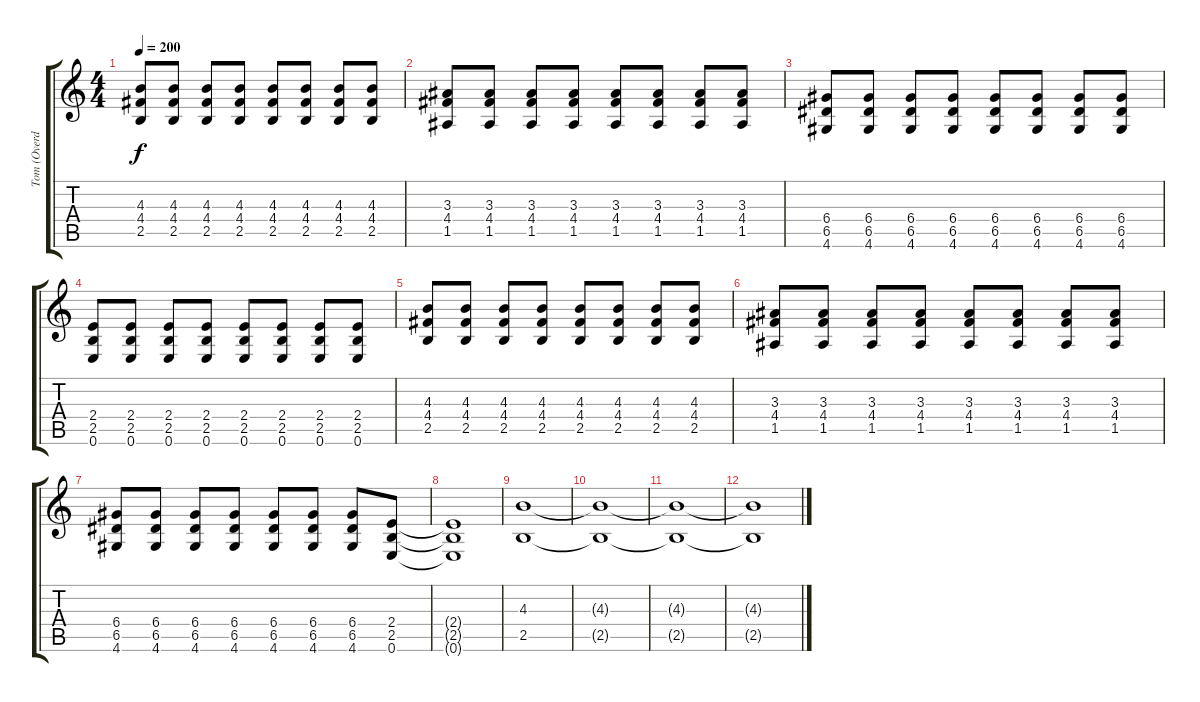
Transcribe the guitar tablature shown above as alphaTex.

\track ("Tom (Overdrive)" "Tom (Overd") {instrument overdrivenguitar}
\staff {score tabs}
\tuning (E4 B3 G3 D3 A2 E2) {hide}
\ts (4 4)
\tempo 200
\clef g2
\ks c
(4.3 4.4 2.5).8{dy f} (4.3 4.4 2.5).8 (4.3 4.4 2.5).8 (4.3 4.4 2.5).8 (4.3 4.4 2.5).8 (4.3 4.4 2.5).8 (4.3 4.4 2.5).8 (4.3 4.4 2.5).8 |
(3.3 4.4 1.5).8 (3.3 4.4 1.5).8 (3.3 4.4 1.5).8 (3.3 4.4 1.5).8 (3.3 4.4 1.5).8 (3.3 4.4 1.5).8 (3.3 4.4 1.5).8 (3.3 4.4 1.5).8 |
(6.4 6.5 4.6).8 (6.4 6.5 4.6).8 (6.4 6.5 4.6).8 (6.4 6.5 4.6).8 (6.4 6.5 4.6).8 (6.4 6.5 4.6).8 (6.4 6.5 4.6).8 (6.4 6.5 4.6).8 |
(2.4 2.5 0.6).8 (2.4 2.5 0.6).8 (2.4 2.5 0.6).8 (2.4 2.5 0.6).8 (2.4 2.5 0.6).8 (2.4 2.5 0.6).8 (2.4 2.5 0.6).8 (2.4 2.5 0.6).8 |
(4.3 4.4 2.5).8 (4.3 4.4 2.5).8 (4.3 4.4 2.5).8 (4.3 4.4 2.5).8 (4.3 4.4 2.5).8 (4.3 4.4 2.5).8 (4.3 4.4 2.5).8 (4.3 4.4 2.5).8 |
(3.3 4.4 1.5).8 (3.3 4.4 1.5).8 (3.3 4.4 1.5).8 (3.3 4.4 1.5).8 (3.3 4.4 1.5).8 (3.3 4.4 1.5).8 (3.3 4.4 1.5).8 (3.3 4.4 1.5).8 |
(6.4 6.5 4.6).8 (6.4 6.5 4.6).8 (6.4 6.5 4.6).8 (6.4 6.5 4.6).8 (6.4 6.5 4.6).8 (6.4 6.5 4.6).8 (6.4 6.5 4.6).8 (2.4 2.5 0.6).8 |
(2.4{t} 2.5{t} 0.6{t}).1 |
(4.3 2.5).1 |
(4.3{t} 2.5{t}).1 |
(4.3{t} 2.5{t}).1 |
(4.3{t} 2.5{t}).1
